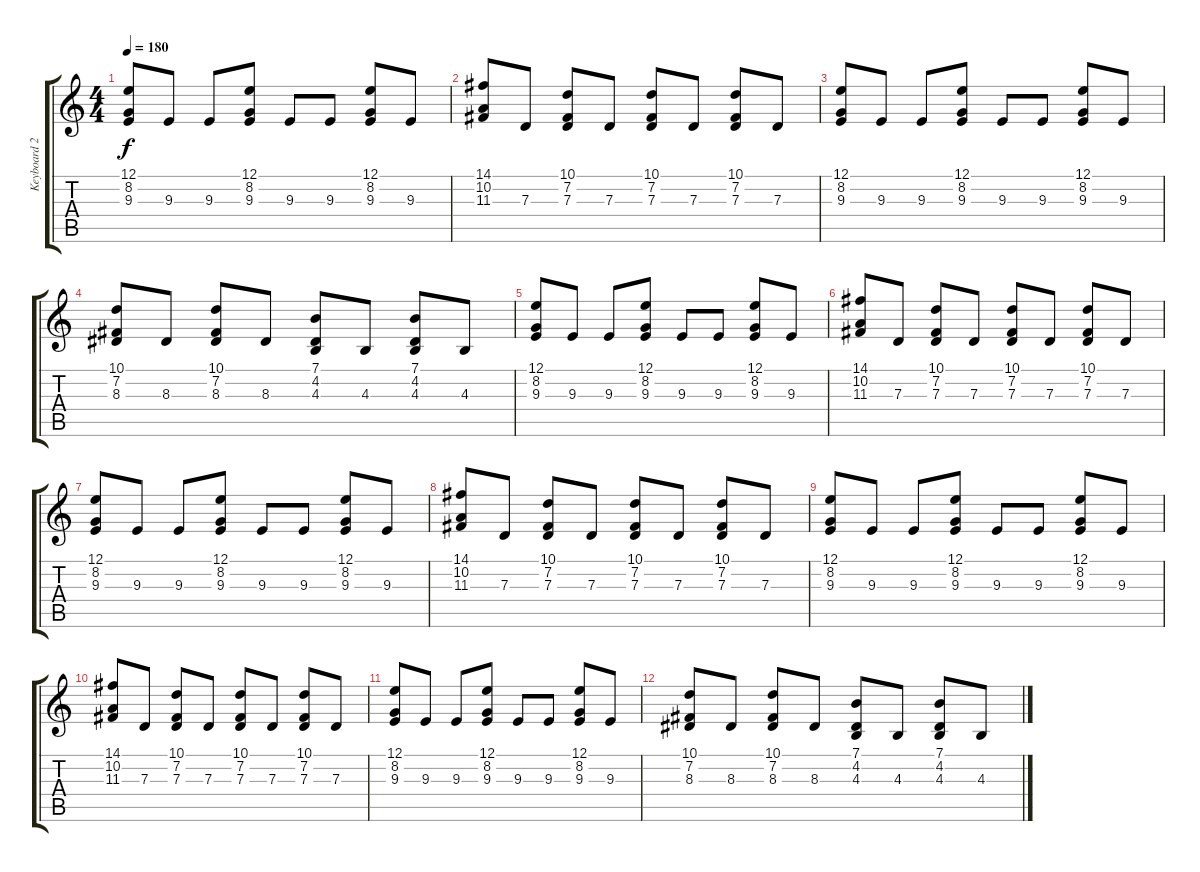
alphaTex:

\track ("Keyboard 2" "Keyboard 2") {instrument stringensemble1}
\staff {score tabs}
\tuning (E4 B3 G3 D3 A2 E2) {hide}
\ts (4 4)
\tempo 180
\clef g2
\ks c
(12.1 8.2 9.3).8{dy f} 9.3.8 9.3.8 (12.1 8.2 9.3).8 9.3.8 9.3.8 (12.1 8.2 9.3).8 9.3.8 |
(14.1 10.2 11.3).8 7.3.8 (10.1 7.2 7.3).8 7.3.8 (10.1 7.2 7.3).8 7.3.8 (10.1 7.2 7.3).8 7.3.8 |
(12.1 8.2 9.3).8 9.3.8 9.3.8 (12.1 8.2 9.3).8 9.3.8 9.3.8 (12.1 8.2 9.3).8 9.3.8 |
(10.1 7.2 8.3).8 8.3.8 (10.1 7.2 8.3).8 8.3.8 (7.1 4.2 4.3).8 4.3.8 (7.1 4.2 4.3).8 4.3.8 |
(12.1 8.2 9.3).8 9.3.8 9.3.8 (12.1 8.2 9.3).8 9.3.8 9.3.8 (12.1 8.2 9.3).8 9.3.8 |
(14.1 10.2 11.3).8 7.3.8 (10.1 7.2 7.3).8 7.3.8 (10.1 7.2 7.3).8 7.3.8 (10.1 7.2 7.3).8 7.3.8 |
(12.1 8.2 9.3).8 9.3.8 9.3.8 (12.1 8.2 9.3).8 9.3.8 9.3.8 (12.1 8.2 9.3).8 9.3.8 |
(14.1 10.2 11.3).8 7.3.8 (10.1 7.2 7.3).8 7.3.8 (10.1 7.2 7.3).8 7.3.8 (10.1 7.2 7.3).8 7.3.8 |
(12.1 8.2 9.3).8 9.3.8 9.3.8 (12.1 8.2 9.3).8 9.3.8 9.3.8 (12.1 8.2 9.3).8 9.3.8 |
(14.1 10.2 11.3).8 7.3.8 (10.1 7.2 7.3).8 7.3.8 (10.1 7.2 7.3).8 7.3.8 (10.1 7.2 7.3).8 7.3.8 |
(12.1 8.2 9.3).8 9.3.8 9.3.8 (12.1 8.2 9.3).8 9.3.8 9.3.8 (12.1 8.2 9.3).8 9.3.8 |
(10.1 7.2 8.3).8 8.3.8 (10.1 7.2 8.3).8 8.3.8 (7.1 4.2 4.3).8 4.3.8 (7.1 4.2 4.3).8 4.3.8
